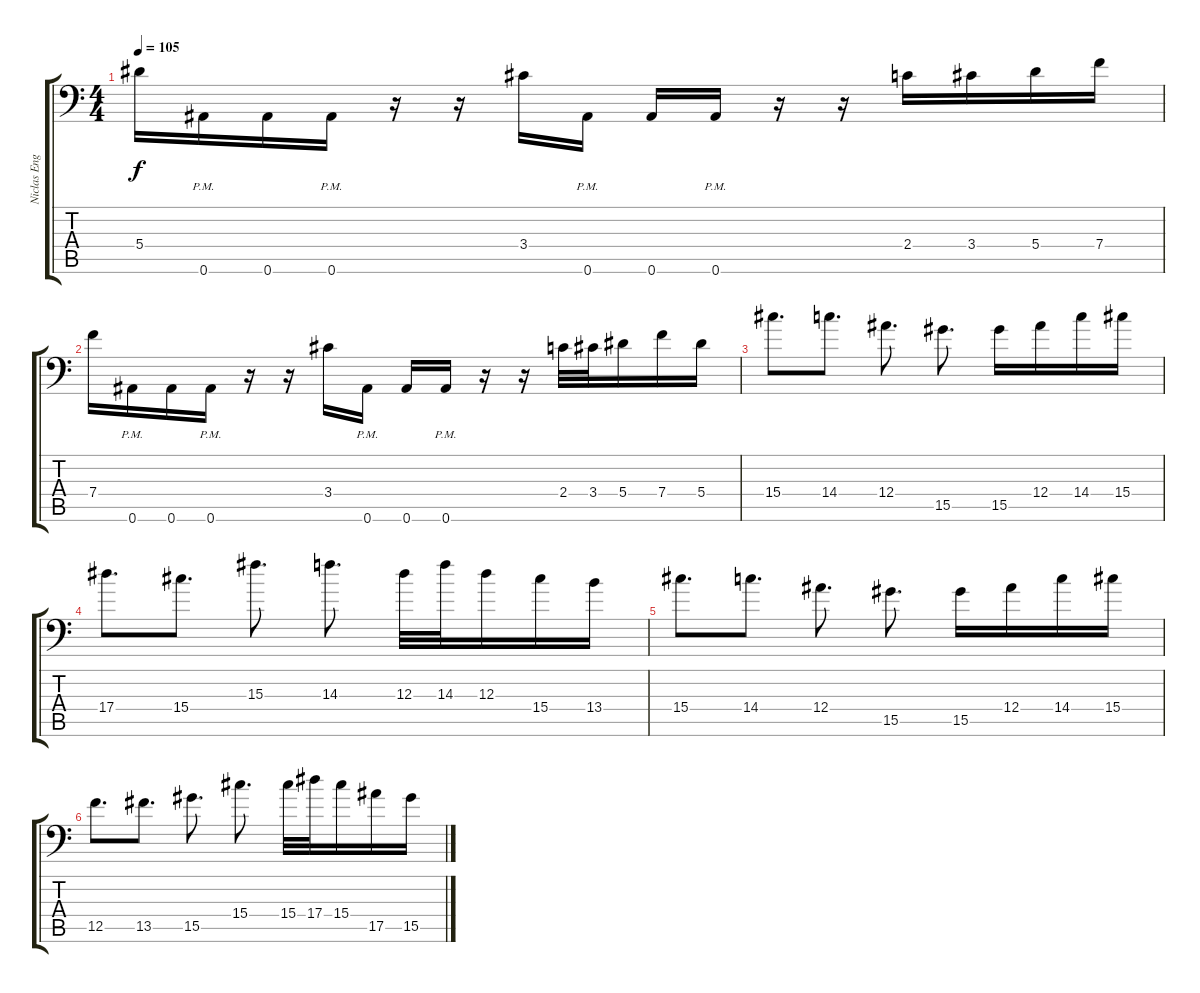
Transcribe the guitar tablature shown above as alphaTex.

\track ("Niclas Engelin" "Niclas Eng") {instrument distortionguitar}
\staff {score tabs}
\tuning (C4 G3 Eb3 Bb2 F2 Bb1) {hide}
\ts (4 4)
\tempo 105
\clef f4
\ks c
5.4.16{dy f} 0.6{pm}.16 0.6.16 0.6{pm}.16 r.16 r.16 3.4.16 0.6{pm}.16 0.6.16 0.6{pm}.16 r.16 r.16 2.4.16 3.4.16 5.4.16 7.4.16 |
7.4.16 0.6{pm}.16 0.6.16 0.6{pm}.16 r.16 r.16 3.4.16 0.6{pm}.16 0.6.16 0.6{pm}.16 r.16 r.16 2.4.32 3.4.32 5.4.16 7.4.16 5.4.16 |
15.4.8{d} 14.4.8{d} 12.4.8{d} 15.5.8{d} 15.5.16 12.4.16 14.4.16 15.4.16 |
17.4.8{d} 15.4.8{d} 15.3.8{d} 14.3.8{d} 12.3.32 14.3.32 12.3.16 15.4.16 13.4.16 |
15.4.8{d} 14.4.8{d} 12.4.8{d} 15.5.8{d} 15.5.16 12.4.16 14.4.16 15.4.16 |
12.5.8{d} 13.5.8{d} 15.5.8{d} 15.4.8{d} 15.4.32 17.4.32 15.4.16 17.5.16 15.5.16
